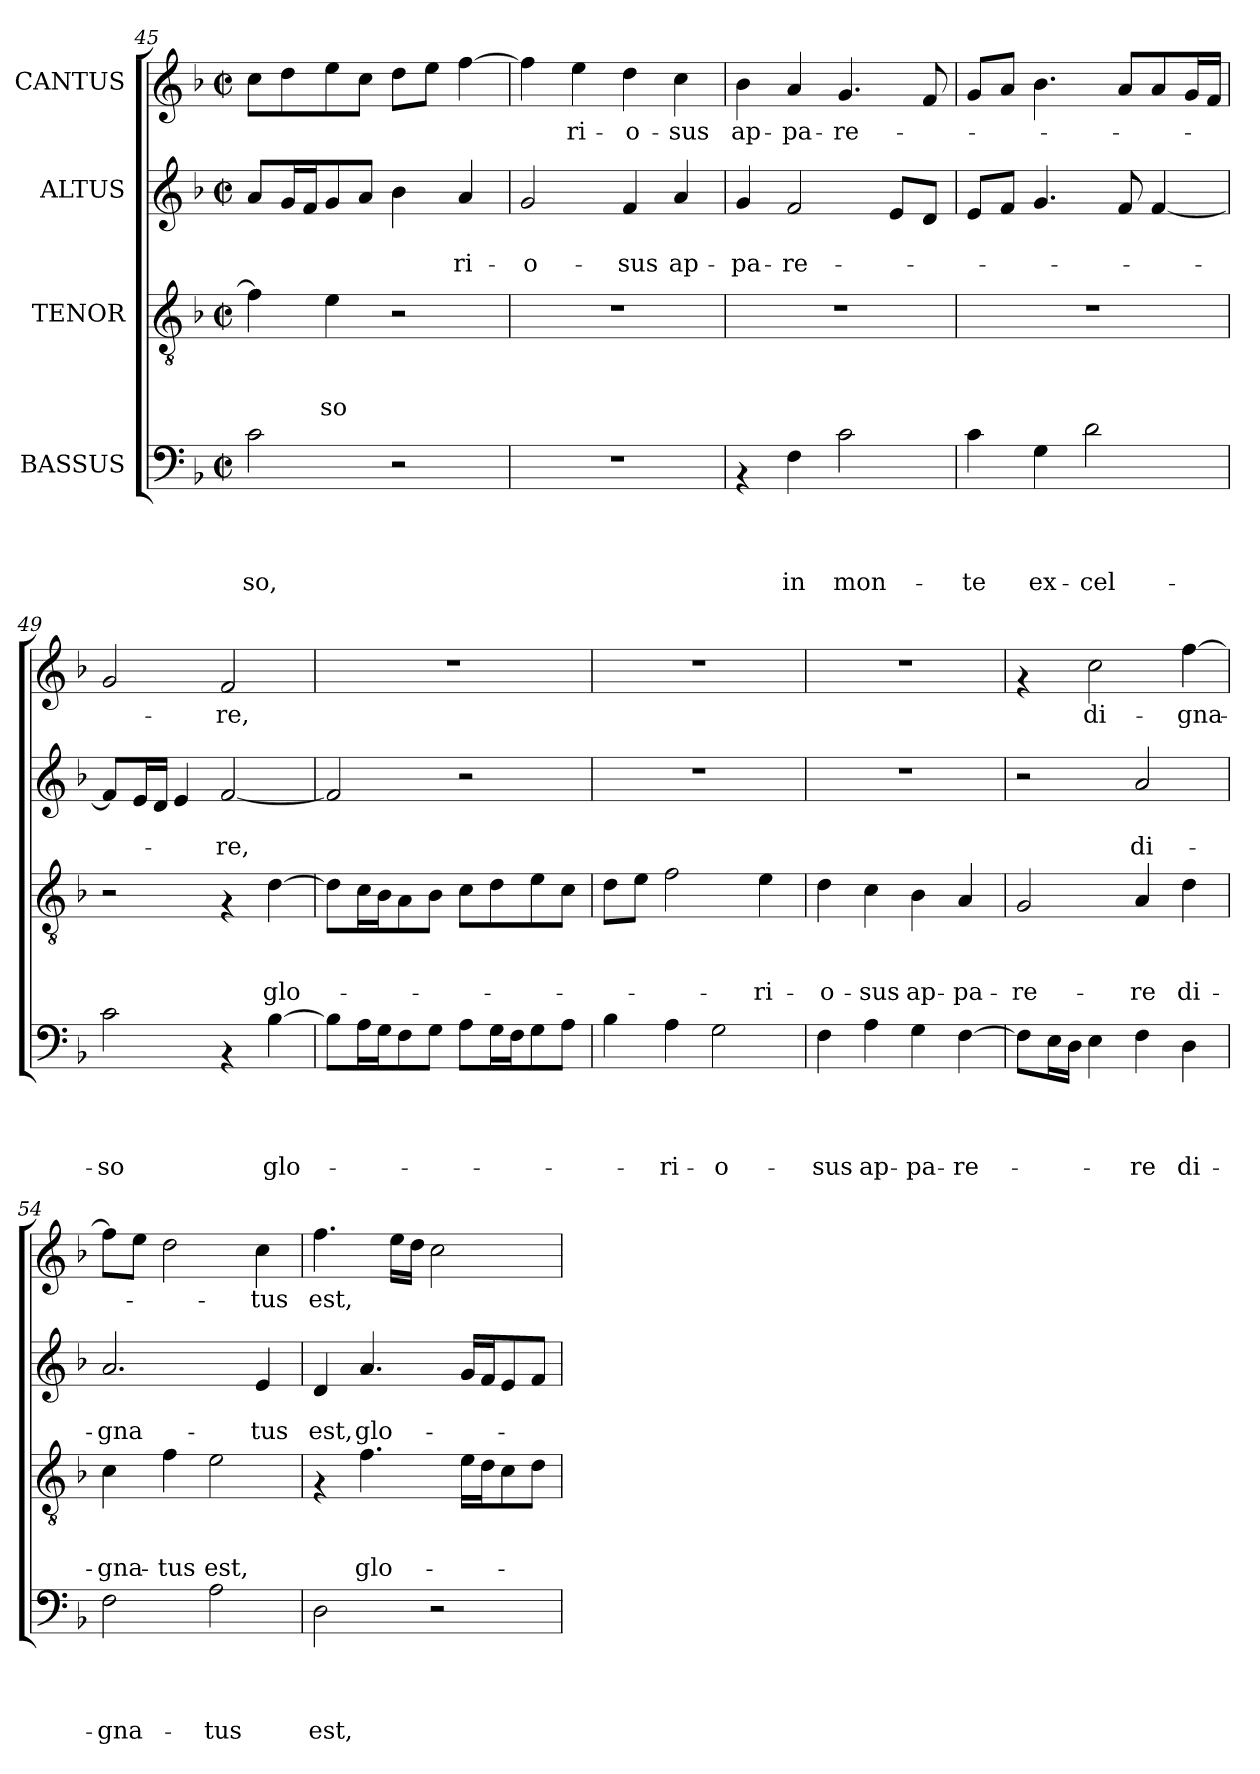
**kern	**text	**text	**text	**text	**kern	**text	**text	**text	**kern	**text	**text	**kern	**text
*part4	*part4	*part4	*part4	*part4	*part3	*part3	*part3	*part3	*part2	*part2	*part2	*part1	*part1
*staff4	*staff4	*staff4	*staff4	*staff4	*staff3	*staff3	*staff3	*staff3	*staff2	*staff2	*staff2	*staff1	*staff1
*I"BASSUS	*	*	*	*	*I"TENOR	*	*	*	*I"ALTUS	*	*	*I"CANTUS	*
*clefF4	*	*	*	*	*clefGv2	*	*	*	*clefG2	*	*	*clefG2	*
*k[b-]	*	*	*	*	*k[b-]	*	*	*	*k[b-]	*	*	*k[b-]	*
*F:	*	*	*	*	*F:	*	*	*	*F:	*	*	*F:	*
*M2/2	*	*	*	*	*M2/2	*	*	*	*M2/2	*	*	*M2/2	*
*met(c|)	*	*	*	*	*met(c|)	*	*	*	*met(c|)	*	*	*met(c|)	*
=45	=45	=45	=45	=45	=45	=45	=45	=45	=45	=45	=45	=45	=45
!	!	!	!	!LO:LY:b	!	!	!	!	!	!	!	!	!
2c\	.	.	.	-so,	4f\]	.	.	.	8a/L	.	.	8cc\L	.
.	.	.	.	.	.	.	.	.	16g/L	.	.	8dd\	.
.	.	.	.	.	.	.	.	.	16f/J	.	.	.	.
!	!	!	!	!	!	!	!	!LO:LY:b	!	!	!	!	!
.	.	.	.	.	4e\	.	.	-so	8g/	.	.	8ee\	.
.	.	.	.	.	.	.	.	.	8a/J	.	.	8cc\J	.
2r	.	.	.	.	2r	.	.	.	4b-\	.	.	8dd\L	.
.	.	.	.	.	.	.	.	.	.	.	.	8ee\J	.
!	!	!	!	!	!	!	!	!	!	!	!LO:LY:b	!	!
.	.	.	.	.	.	.	.	.	4a/	.	-ri-	[>4ff\	.
=46	=46	=46	=46	=46	=46	=46	=46	=46	=46	=46	=46	=46	=46
!	!	!	!	!	!	!	!	!	!	!	!LO:LY:b	!	!
1r	.	.	.	.	1r	.	.	.	2g/	.	-o-	4ff\]	.
!	!	!	!	!	!	!	!	!	!	!	!	!	!LO:LY:b
.	.	.	.	.	.	.	.	.	.	.	.	4ee\	-ri-
!	!	!	!	!	!	!	!	!	!	!	!LO:LY:b	!	!LO:LY:b
.	.	.	.	.	.	.	.	.	4f/	.	-sus	4dd\	-o-
!	!	!	!	!	!	!	!	!	!	!	!LO:LY:b	!	!LO:LY:b
.	.	.	.	.	.	.	.	.	4a/	.	ap-	4cc\	-sus
=47	=47	=47	=47	=47	=47	=47	=47	=47	=47	=47	=47	=47	=47
!	!	!	!	!	!	!	!	!	!	!	!LO:LY:b	!	!LO:LY:b
4rAA	.	.	.	.	1r	.	.	.	4g/	.	-pa-	4b-\	ap-
!	!	!	!	!LO:LY:b	!	!	!	!	!	!	!LO:LY:b	!	!LO:LY:b
4F\	.	.	.	in	.	.	.	.	2f/	.	-re-	4a/	-pa-
!	!	!	!	!LO:LY:b	!	!	!	!	!	!	!	!	!LO:LY:b
2c\	.	.	.	mon-	.	.	.	.	.	.	.	4.g/	-re-
.	.	.	.	.	.	.	.	.	8e/L	.	.	.	.
.	.	.	.	.	.	.	.	.	8d/J	.	.	8f/	.
=48	=48	=48	=48	=48	=48	=48	=48	=48	=48	=48	=48	=48	=48
!	!	!	!	!LO:LY:b	!	!	!	!	!	!	!	!	!
4c\	.	.	.	-te	1r	.	.	.	8e/L	.	.	8g/L	.
.	.	.	.	.	.	.	.	.	8f/J	.	.	8a/J	.
!	!	!	!	!LO:LY:b	!	!	!	!	!	!	!	!	!
4G\	.	.	.	ex-	.	.	.	.	4.g/	.	.	4.b-\	.
!	!	!	!	!LO:LY:b	!	!	!	!	!	!	!	!	!
2d\	.	.	.	-cel-	.	.	.	.	.	.	.	.	.
.	.	.	.	.	.	.	.	.	8f/	.	.	8a/L	.
.	.	.	.	.	.	.	.	.	[>4f/	.	.	8a/	.
.	.	.	.	.	.	.	.	.	.	.	.	16g/L	.
.	.	.	.	.	.	.	.	.	.	.	.	16f/JJ	.
!!LO:PB:g=z
=49	=49	=49	=49	=49	=49	=49	=49	=49	=49	=49	=49	=49	=49
!	!	!	!	!LO:LY:b	!	!	!	!	!	!	!	!	!
2c\	.	.	.	-so	2r	.	.	.	8f/L]	.	.	2g/	.
.	.	.	.	.	.	.	.	.	16e/L	.	.	.	.
.	.	.	.	.	.	.	.	.	16d/JJ	.	.	.	.
.	.	.	.	.	.	.	.	.	4e/	.	.	.	.
!	!	!	!	!	!	!	!	!	!	!	!LO:LY:b	!	!LO:LY:b
4rAA	.	.	.	.	4rF	.	.	.	[<2f/	.	-re,	2f/	-re,
!	!	!	!	!LO:LY:b	!	!	!	!LO:LY:b	!	!	!	!	!
[>4B-\	.	.	.	glo-	[>4d\	.	.	glo-	.	.	.	.	.
=50	=50	=50	=50	=50	=50	=50	=50	=50	=50	=50	=50	=50	=50
8B-\L]	.	.	.	.	8d\L]	.	.	.	2f/]	.	.	1r	.
16A\L	.	.	.	.	16c\L	.	.	.	.	.	.	.	.
16G\J	.	.	.	.	16B-\J	.	.	.	.	.	.	.	.
8F\	.	.	.	.	8A\	.	.	.	.	.	.	.	.
8G\J	.	.	.	.	8B-\J	.	.	.	.	.	.	.	.
8A\L	.	.	.	.	8c\L	.	.	.	2r	.	.	.	.
16G\L	.	.	.	.	8d\	.	.	.	.	.	.	.	.
16F\J	.	.	.	.	.	.	.	.	.	.	.	.	.
8G\	.	.	.	.	8e\	.	.	.	.	.	.	.	.
8A\J	.	.	.	.	8c\J	.	.	.	.	.	.	.	.
=51	=51	=51	=51	=51	=51	=51	=51	=51	=51	=51	=51	=51	=51
4B-\	.	.	.	.	8d\L	.	.	.	1r	.	.	1r	.
.	.	.	.	.	8e\J	.	.	.	.	.	.	.	.
!	!	!	!	!LO:LY:b	!	!	!	!	!	!	!	!	!
4A\	.	.	.	-ri-	2f\	.	.	.	.	.	.	.	.
!	!	!	!	!LO:LY:b	!	!	!	!	!	!	!	!	!
2G\	.	.	.	-o-	.	.	.	.	.	.	.	.	.
!	!	!	!	!	!	!	!	!LO:LY:b	!	!	!	!	!
.	.	.	.	.	4e\	.	.	-ri-	.	.	.	.	.
=52	=52	=52	=52	=52	=52	=52	=52	=52	=52	=52	=52	=52	=52
!	!	!	!	!LO:LY:b	!	!	!	!LO:LY:b	!	!	!	!	!
4F\	.	.	.	-sus	4d\	.	.	-o-	1r	.	.	1r	.
!	!	!	!	!LO:LY:b	!	!	!	!LO:LY:b	!	!	!	!	!
4A\	.	.	.	ap-	4c\	.	.	-sus	.	.	.	.	.
!	!	!	!	!LO:LY:b	!	!	!	!LO:LY:b	!	!	!	!	!
4G\	.	.	.	-pa-	4B-\	.	.	ap-	.	.	.	.	.
!	!	!	!	!LO:LY:b	!	!	!	!LO:LY:b	!	!	!	!	!
[>4F\	.	.	.	-re-	4A/	.	.	-pa-	.	.	.	.	.
=53	=53	=53	=53	=53	=53	=53	=53	=53	=53	=53	=53	=53	=53
!	!	!	!	!	!	!	!	!LO:LY:b	!	!	!	!	!
8F\L]	.	.	.	.	2G/	.	.	-re-	2r	.	.	4rf	.
16E\L	.	.	.	.	.	.	.	.	.	.	.	.	.
16D\JJ	.	.	.	.	.	.	.	.	.	.	.	.	.
!	!	!	!	!	!	!	!	!	!	!	!	!	!LO:LY:b
4E\	.	.	.	.	.	.	.	.	.	.	.	2cc\	di-
!	!	!	!	!LO:LY:b	!	!	!	!LO:LY:b	!	!	!LO:LY:b	!	!
4F\	.	.	.	-re	4A/	.	.	-re	2a/	.	di-	.	.
!	!	!	!	!LO:LY:b	!	!	!	!LO:LY:b	!	!	!	!	!LO:LY:b
4D\	.	.	.	di-	4d\	.	.	di-	.	.	.	[<4ff\	-gna-
!!LO:LB:g=z
=54	=54	=54	=54	=54	=54	=54	=54	=54	=54	=54	=54	=54	=54
!	!	!	!	!LO:LY:b	!	!	!	!LO:LY:b	!	!	!LO:LY:b	!	!
2F\	.	.	.	-gna-	4c\	.	.	-gna-	2.a/	.	-gna-	8ff\L]	.
.	.	.	.	.	.	.	.	.	.	.	.	8ee\J	.
!	!	!	!	!	!	!	!	!LO:LY:b	!	!	!	!	!
.	.	.	.	.	4f\	.	.	-tus	.	.	.	2dd\	.
!	!	!	!	!LO:LY:b	!	!	!	!LO:LY:b	!	!	!	!	!
2A\	.	.	.	-tus	2e\	.	.	est,	.	.	.	.	.
!	!	!	!	!	!	!	!	!	!	!	!LO:LY:b	!	!LO:LY:b
.	.	.	.	.	.	.	.	.	4e/	.	-tus	4cc\	-tus
=55	=55	=55	=55	=55	=55	=55	=55	=55	=55	=55	=55	=55	=55
!	!	!	!	!LO:LY:b	!	!	!	!	!	!	!LO:LY:b	!	!LO:LY:b
2D\	.	.	.	est,	4rF	.	.	.	4d/	.	est,	4.ff\	est,
!	!	!	!	!	!	!	!	!LO:LY:b	!	!	!LO:LY:b	!	!
.	.	.	.	.	4.f\	.	.	glo-	4.a/	.	glo-	.	.
.	.	.	.	.	.	.	.	.	.	.	.	16ee\LL	.
.	.	.	.	.	.	.	.	.	.	.	.	16dd\JJ	.
2r	.	.	.	.	.	.	.	.	.	.	.	2cc\	.
.	.	.	.	.	16e\LL	.	.	.	16g/LL	.	.	.	.
.	.	.	.	.	16d\J	.	.	.	16f/J	.	.	.	.
.	.	.	.	.	8c\	.	.	.	8e/	.	.	.	.
.	.	.	.	.	8d\J	.	.	.	8f/J	.	.	.	.
=	=	=	=	=	=	=	=	=	=	=	=	=	=
*-	*-	*-	*-	*-	*-	*-	*-	*-	*-	*-	*-	*-	*-
